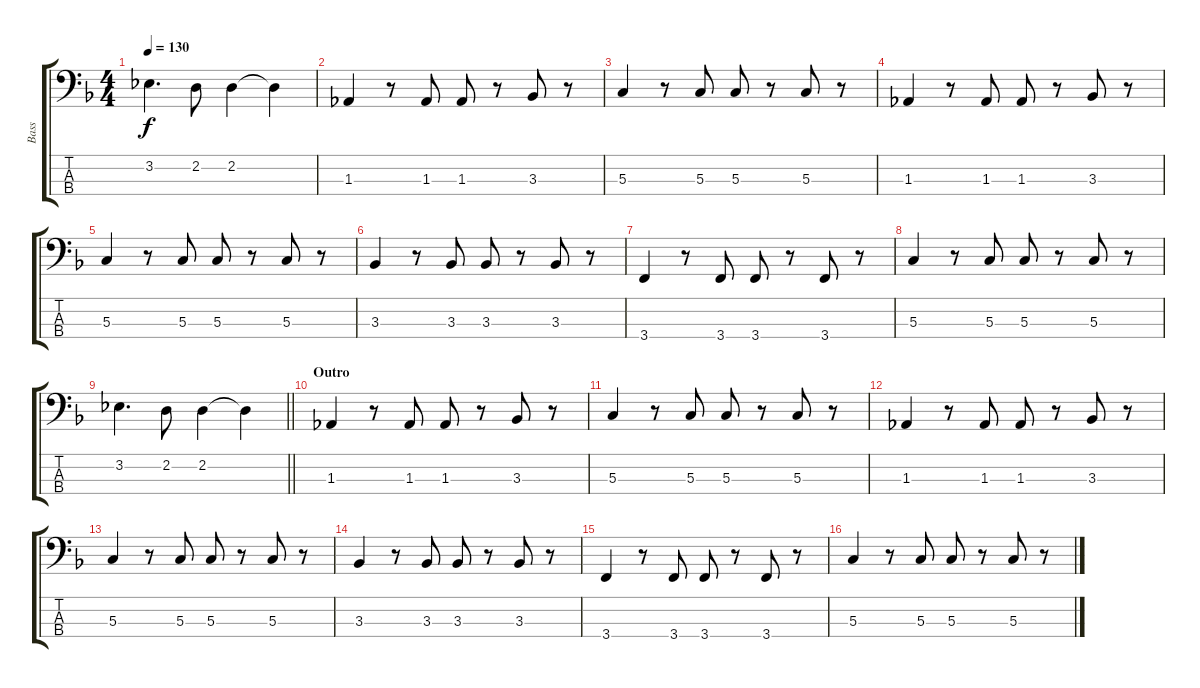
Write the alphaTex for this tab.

\track ("Bass" "Bass") {instrument electricbasspick}
\staff {score tabs}
\tuning (F2 C2 G1 D1) {hide}
\ts (4 4)
\tempo 130
\clef f4
\ks dminor
3.2.4{d dy f} 2.2.8 2.2.4 2.2{t}.4 |
1.3.4 r.8 1.3.8 1.3.8 r.8 3.3.8 r.8 |
5.3.4 r.8 5.3.8 5.3.8 r.8 5.3.8 r.8 |
1.3.4 r.8 1.3.8 1.3.8 r.8 3.3.8 r.8 |
5.3.4 r.8 5.3.8 5.3.8 r.8 5.3.8 r.8 |
3.3.4 r.8 3.3.8 3.3.8 r.8 3.3.8 r.8 |
3.4.4 r.8 3.4.8 3.4.8 r.8 3.4.8 r.8 |
5.3.4 r.8 5.3.8 5.3.8 r.8 5.3.8 r.8 |
\barLineRight lightlight
3.2.4{d} 2.2.8 2.2.4 2.2{t}.4 |
\section ("" "Outro")
1.3.4 r.8 1.3.8 1.3.8 r.8 3.3.8 r.8 |
5.3.4 r.8 5.3.8 5.3.8 r.8 5.3.8 r.8 |
1.3.4 r.8 1.3.8 1.3.8 r.8 3.3.8 r.8 |
5.3.4 r.8 5.3.8 5.3.8 r.8 5.3.8 r.8 |
3.3.4 r.8 3.3.8 3.3.8 r.8 3.3.8 r.8 |
3.4.4 r.8 3.4.8 3.4.8 r.8 3.4.8 r.8 |
5.3.4 r.8 5.3.8 5.3.8 r.8 5.3.8 r.8
